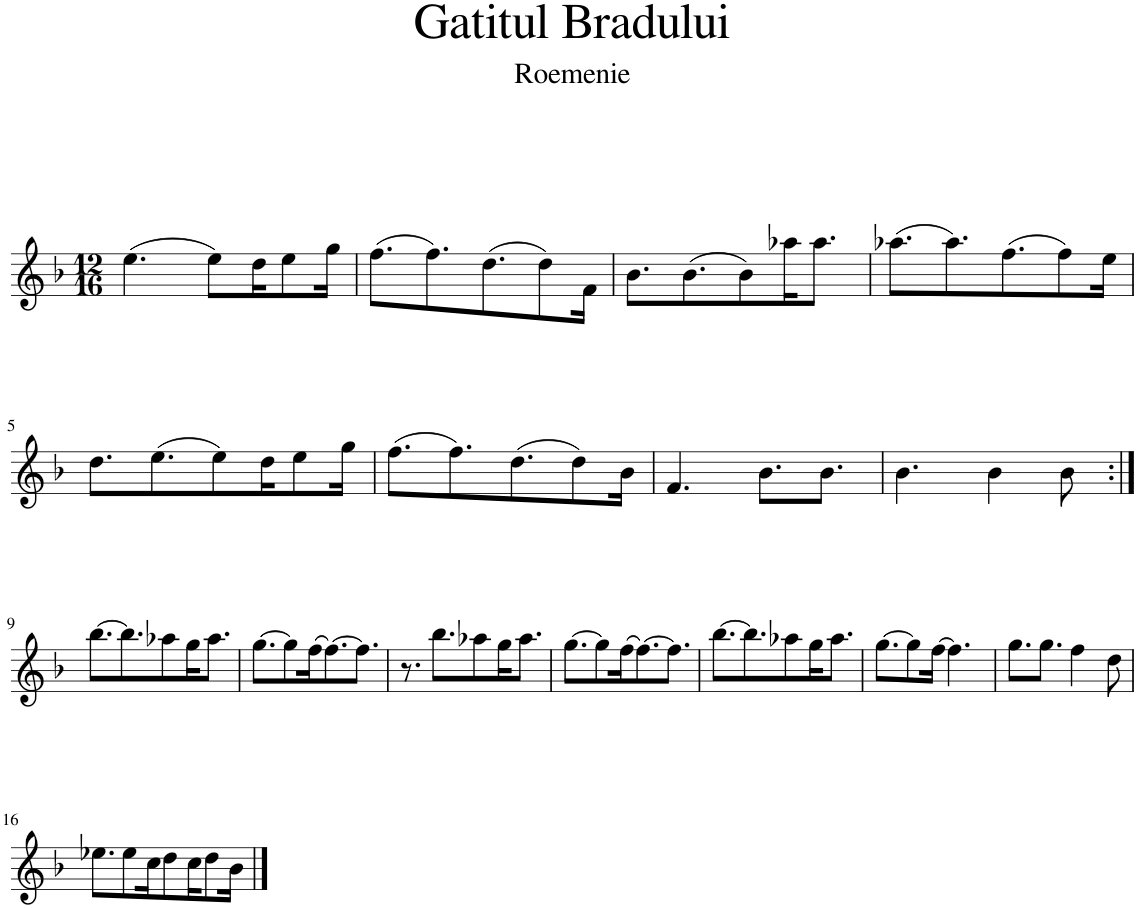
**kern
*part1
*staff1
*I"Viool
*clefG2
*k[b-]
*M12/16
=1
(4.ee\
8ee\L)
16dd\K
8ee\
16gg\Jk
=2
(8.ff\L
8.ff\)
(8.dd\
8dd\)
16f\Jk
=3
8.b-\L
(8.b-\
8b-\)
16aa-X\K
8.aa-\J
=4
(8.aa-X\L
8.aa-\)
(8.ff\
8ff\)
16ee\Jk
!!LO:LB:g=z
=5
8.dd\L
(8.ee\
8ee\)
16dd\K
8ee\
16gg\Jk
=6
(8.ff\L
8.ff\)
(8.dd\
8dd\)
16b-\Jk
=7
4.f/
8.b-\L
8.b-\J
=8
4.b-\
4b-\
8b-\
!!LO:LB:g=z
=9:|!
[8.bb-\L
8.bb-\]
8aa-X\
16gg\K
8.aa-\J
=10
[8.gg\L
8gg\]
(16ff\K
[8.ff\)
8.ff\J]
=11
8.r
8.bb-\L
8aa-X\
16gg\K
8.aa-\J
=12
[8.gg\L
8gg\]
(16ff\K
[8.ff\)
8.ff\J]
=13
[8.bb-\L
8.bb-\]
8aa-X\
16gg\K
8.aa-\J
=14
[8.gg\L
8gg\]
[16ff\Jk
4.ff\]
=15
8.gg\L
8.gg\J
4ff\
8dd\
!!LO:LB:g=z
=16
8.ee-X\L
8ee-\
16cc\K
8dd\
16cc\K
8dd\
16b-\Jk
==
*-
